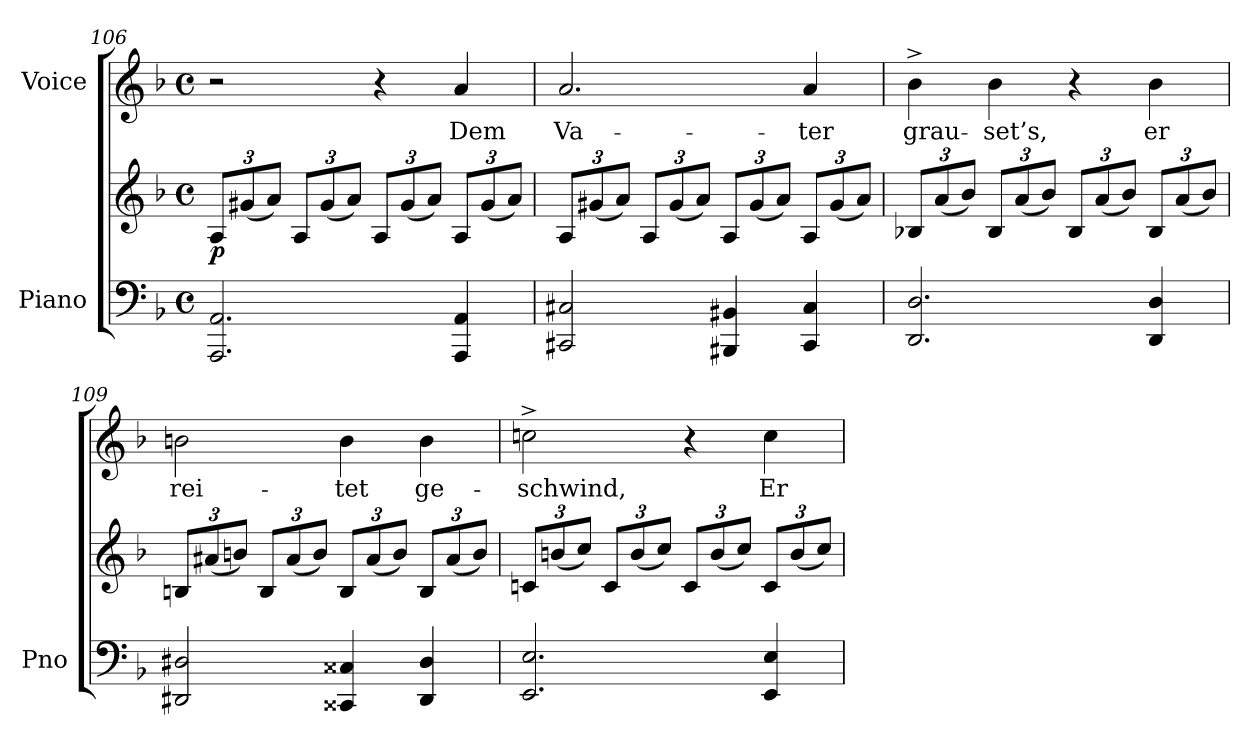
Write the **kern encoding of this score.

**kern	**kern	**dynam	**kern	**text
*part2	*part2	*part2	*part1	*part1
*staff3	*staff2	*staff2/3	*staff1	*staff1
*I"Piano	*	*	*I"Voice	*
*I'Pno	*	*	*	*
*clefF4	*clefG2	*	*clefG2	*
*k[b-]	*k[b-]	*	*k[b-]	*
*M4/4	*M4/4	*	*M4/4	*
*met(c)	*met(c)	*	*met(c)	*
*	*Xbrackettup	*	*	*
=106	=106	=106	=106	=106
!	!	!LO:DY:b	!	!
2.AAA/ 2.AA/	12A/L	p	2r	.
.	(12g#X/	.	.	.
.	12a/J)	.	.	.
.	12A/L	.	.	.
.	(12g#/	.	.	.
.	12a/J)	.	.	.
.	12A/L	.	4r	.
.	(12g#/	.	.	.
.	12a/J)	.	.	.
4AAA/ 4AA/	12A/L	.	4a/	Dem
.	(12g#/	.	.	.
.	12a/J)	.	.	.
=107	=107	=107	=107	=107
2CC#X/ 2C#X/	12A/L	.	2.a/	Va-
.	(12g#X/	.	.	.
.	12a/J)	.	.	.
.	12A/L	.	.	.
.	(12g#/	.	.	.
.	12a/J)	.	.	.
4BBB#X/ 4BB#X/	12A/L	.	.	.
.	(12g#/	.	.	.
.	12a/J)	.	.	.
4CC#/ 4C#/	12A/L	.	4a/	-ter
.	(12g#/	.	.	.
.	12a/J)	.	.	.
=108	=108	=108	=108	=108
2.DD/ 2.D/	12B-X/L	.	4b-^\	grau-
.	(12a/	.	.	.
.	12b-/J)	.	.	.
.	12B-/L	.	4b-\	-set’s,
.	(12a/	.	.	.
.	12b-/J)	.	.	.
.	12B-/L	.	4r	.
.	(12a/	.	.	.
.	12b-/J)	.	.	.
4DD/ 4D/	12B-/L	.	4b-\	er
.	(12a/	.	.	.
.	12b-/J)	.	.	.
=109	=109	=109	=109	=109
2DD#X/ 2D#X/	12Bn/L	.	2bn\	rei-
.	(12a#X/	.	.	.
.	12bn/J)	.	.	.
.	12B/L	.	.	.
.	(12a#/	.	.	.
.	12b/J)	.	.	.
4CC##X/ 4C##X/	12B/L	.	4b\	-tet
.	(12a#/	.	.	.
.	12b/J)	.	.	.
4DD#/ 4D#/	12B/L	.	4b\	ge-
.	(12a#/	.	.	.
.	12b/J)	.	.	.
=110	=110	=110	=110	=110
2.EE/ 2.E/	12cn/L	.	2ccn^\	-schwind,
.	(12bn/	.	.	.
.	12cc/J)	.	.	.
.	12c/L	.	.	.
.	(12b/	.	.	.
.	12cc/J)	.	.	.
.	12c/L	.	4r	.
.	(12b/	.	.	.
.	12cc/J)	.	.	.
4EE/ 4E/	12c/L	.	4cc\	Er
.	(12b/	.	.	.
.	12cc/J)	.	.	.
=	=	=	=	=
*-	*-	*-	*-	*-
